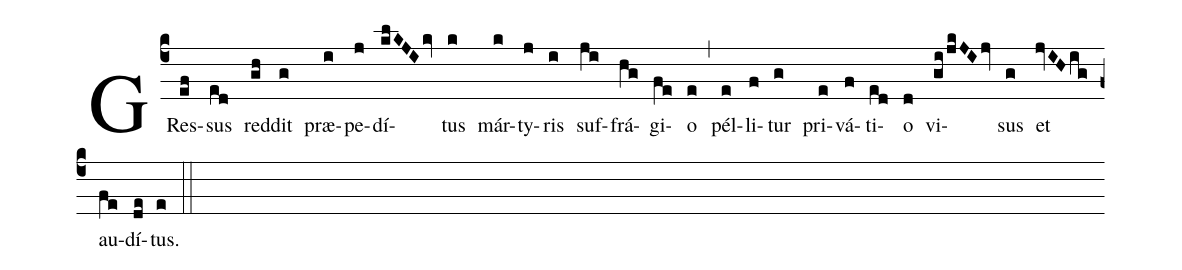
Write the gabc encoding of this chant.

%%
(c4)
GRes(ef)sus(ed) red(gh)dit(g) præ(i)pe(j)dí(klKJIkv)tus(k) már(k)ty(j)ris(i) suf(ji)frá(hg)gi(fe)o(e) (,)
pél(e)li(f)tur(g) pri(e)vá(f)ti(ed)o(d) vi(gi/jkJIjv)sus(g) et(jvIHig) au(fe)dí(de)tus.(e) (::)
